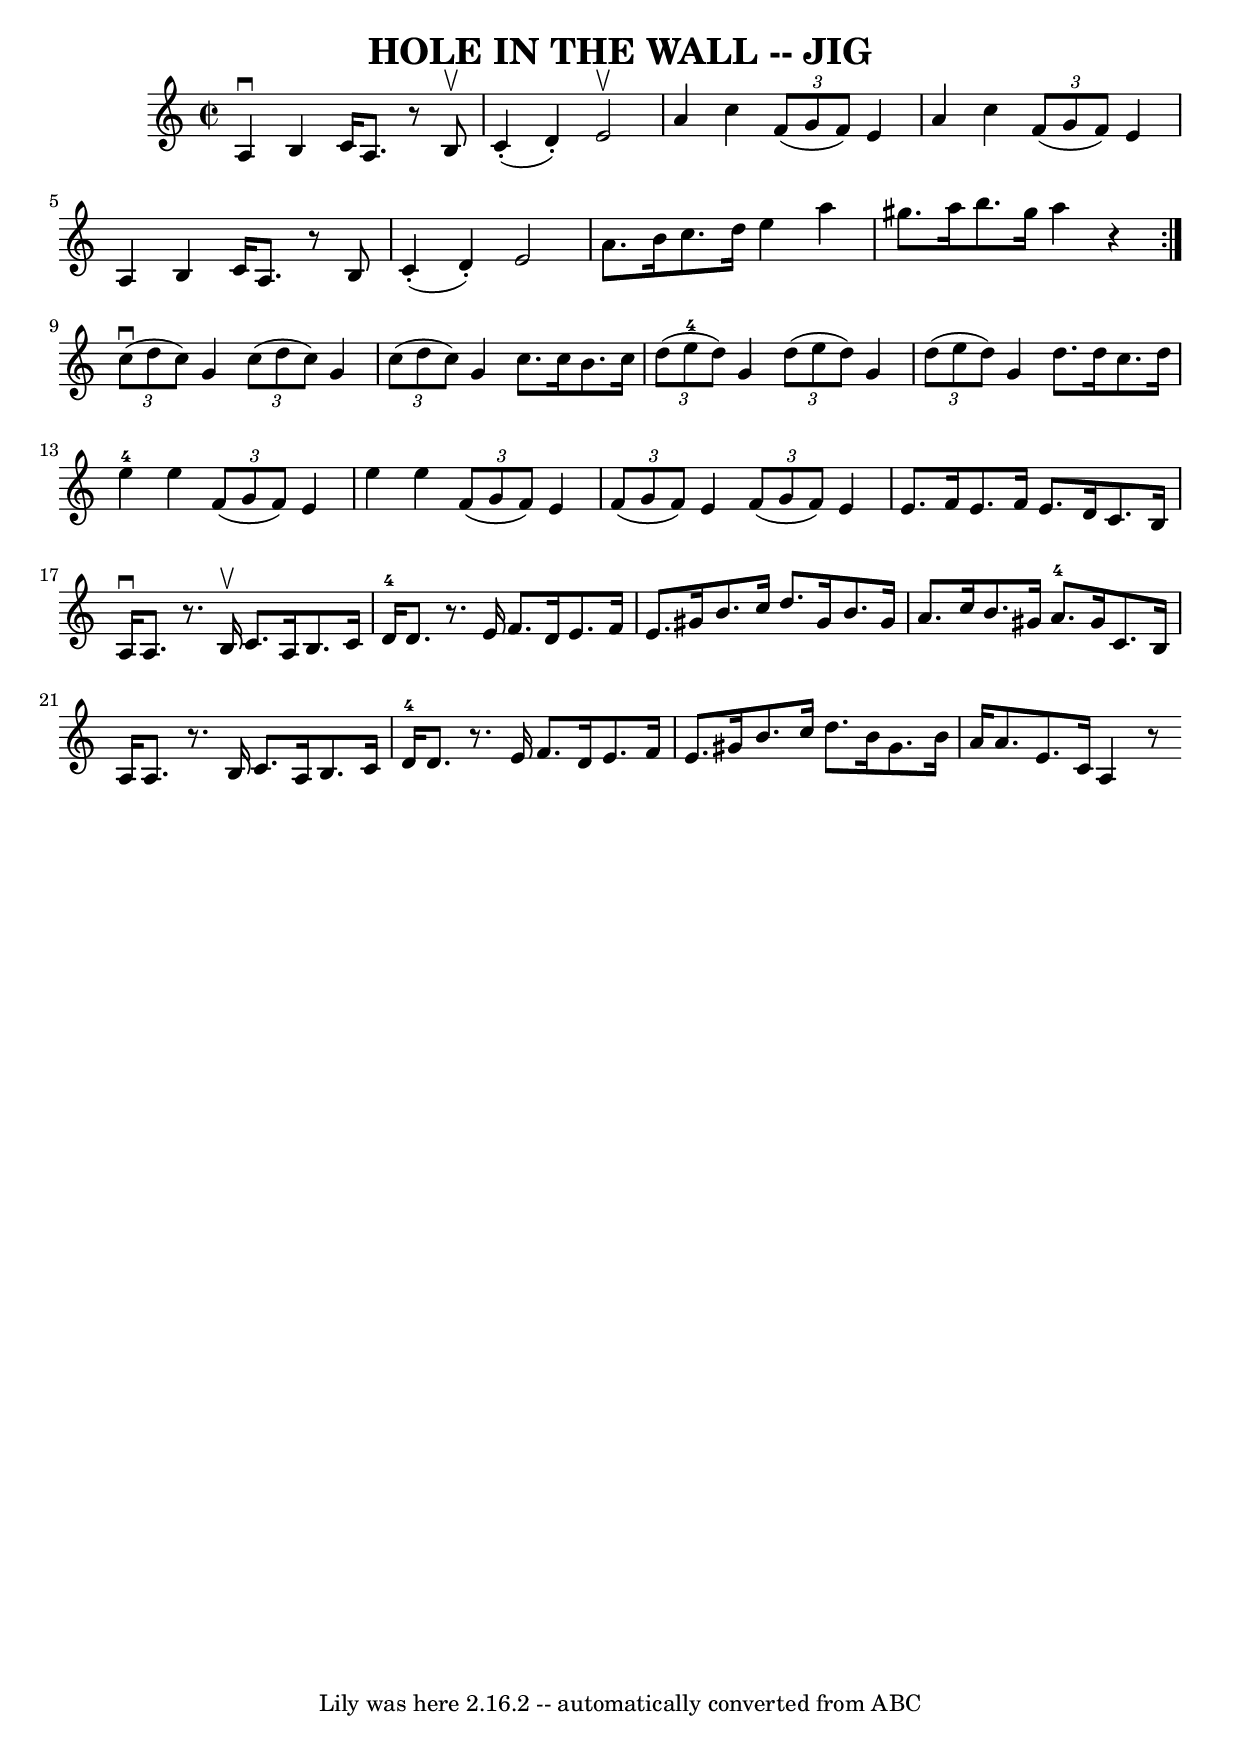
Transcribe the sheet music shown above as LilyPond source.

\version "2.16.2"
\include "Mammoth.ily"
\header {
  %% book = "Ryan's Mammoth Collection of Fiddle Tunes"
  crossRefNumber = "1"
  footnotes = ""
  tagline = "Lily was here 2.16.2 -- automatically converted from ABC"
  title = "HOLE IN THE WALL -- JIG"

}
voicedefault =  {



  \repeat volta 2 {

    \override Staff.TimeSignature #'style = #'C
    \time 2/2 
    \key c \major     a4^\downbow b4 c'16 a8.    r8 b8^\upbow     |
    c'4 (-. d'4-.) e'2^\upbow   |
    a'4 c''4    
    \times 2/3 { f'8 (g'8 f'8)  	       } e'4     |
    a'4 c''4    
    \times 2/3 { f'8 (g'8 f'8)  	       } e'4         |
    a4 b4         c'16 a8.    r8 b8     |
    c'4 (-. d'4-.) e'2    |
         a'8. b'16 c''8. d''16 e''4 a''4     |
    gis''8. a''16   
    b''8. gis''16 a''4    r4   
  }     \times 2/3 { c''8 (^\downbow d''8   
		     c''8) 
		   } g'4    \times 2/3 { c''8 (d''8 c''8)  				       } g'4      |
  \times 2/3 { c''8 (d''8 c''8) 
	     } g'4 c''8. c''16      b'8. c''16         |
  \times 2/3 { d''8 (e''8-4 d''8) 
	     } 
  g'4    \times 2/3 { d''8 (e''8 d''8)  		    } g'4     |
  
  \times 2/3 { d''8 (e''8 d''8) 
	     } g'4 d''8. d''16 c''8.       d''16         |
  e''4-4 e''4    \times 2/3 { f'8 (g'8 f'8 
			      )  			    } e'4     |
  e''4 e''4    \times 2/3 { f'8 (g'8 f'8) 
 			  } e'4         |
  \times 2/3 { f'8 (g'8 f'8) 
	     } e'4    
  \times 2/3 { f'8 (g'8 f'8)  	     } e'4     |
  e'8. f'16       e'8. f'16 e'8. d'16 c'8. b16     |
  a16^\downbow a8.    r8. b16^\upbow c'8. a16 b8. c'16     |
  d'16-4      d'8.    r8. e'16 f'8. d'16 e'8. f'16         |
  e'8.       gis'16 b'8. c''16 d''8. gis'16 b'8. gis'16     |
  a'8.    c''16 b'8. gis'16 a'8.-4 gis'16 c'8. b16          |
  a16 a8.    r8. b16 c'8. a16 b8. c'16    |
     d'16-4 d'8.    r8. e'16 f'8. d'16 e'8. f'16         |
     e'8. gis'16 b'8. c''16 d''8. b'16 gis'8. b'16     |
     a'16 a'8. e'8. c'16 a4    r8   \bar " |."   

}

\score{
  <<

    \context Staff="default"
    {
      \voicedefault 
      
    }

  >>
  \layout {
    
  }
  \midi {
  }

}
